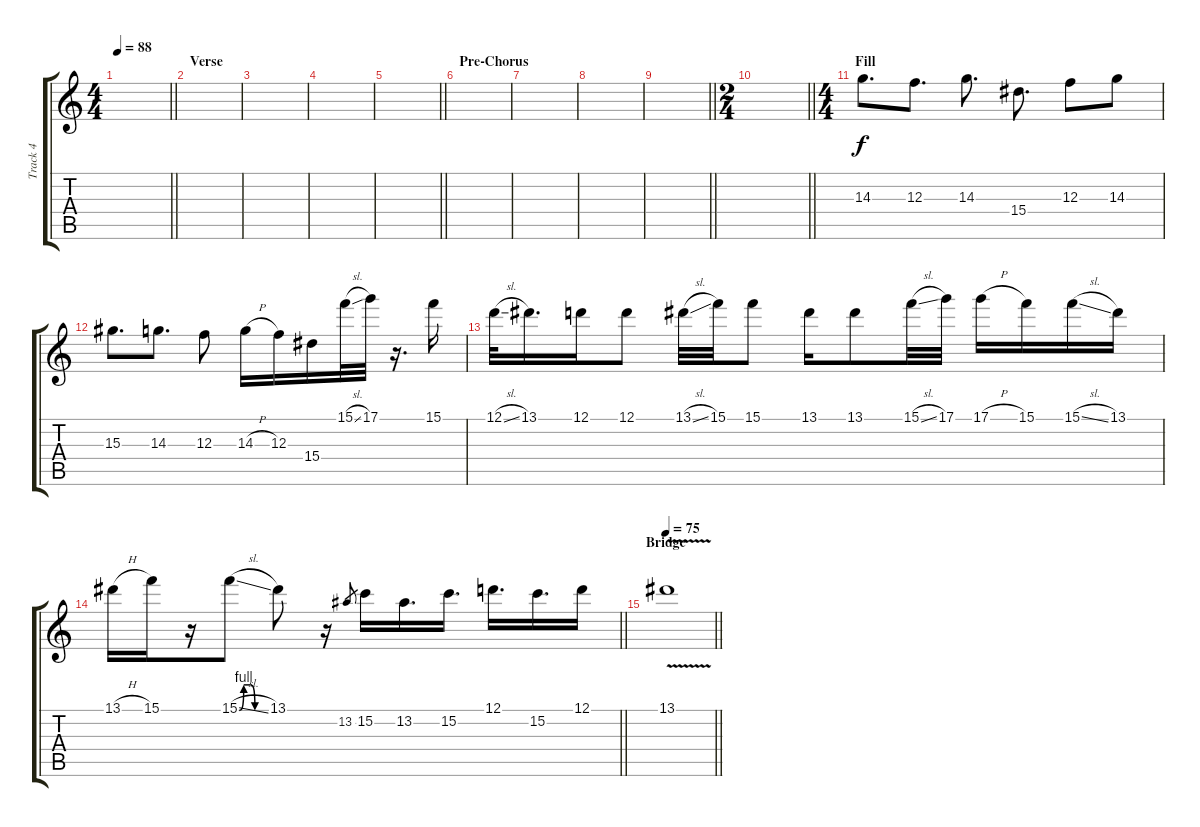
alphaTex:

\track ("Track 4" "Track 4") {instrument distortionguitar}
\staff {score tabs}
\tuning (D4 A3 F3 C3 G2 C2) {hide}
\ts (4 4)
\tempo 88
\clef g2
\barLineRight lightlight
\ks c
|
\section ("" "Verse")
|
|
|
\barLineRight lightlight
|
\section ("" "Pre-Chorus")
|
|
|
\barLineRight lightlight
|
\ts (2 4)
\barLineRight lightlight
|
\ts (4 4)
\section ("" "Fill")
14.3.8{d dy f} 12.3.8{d} 14.3.8{d} 15.4.8{d} 12.3.8 14.3.8 |
15.3.8{d} 14.3.8{d} 12.3.8 14.3{h}.16 12.3.16 15.4.16 15.1{sl}.32 17.1.32 r.16{d} 15.1.16 |
12.1{sl}.32 13.1.16{d} 12.1.16 12.1.8 13.1{sl}.32 15.1.32 15.1.8 13.1.16 13.1.8 15.1{sl}.32 17.1.32 17.1{h}.16 15.1.16 15.1{sl}.16 13.1.16 |
\barLineRight lightlight
13.1{h}.16 15.1.16 r.16 15.1{be (custom 0 0 10 4 25 4 35 0 60 0) sl}.8 13.1.8 r.16 13.2.8{gr} 15.2.16 13.2.16{d} 15.2.16{d} 12.1.16{d} 15.2.16{d} 12.1.16 |
\section ("" "Bridge")
\tempo 75
\barLineRight lightlight
13.1{v}.1
